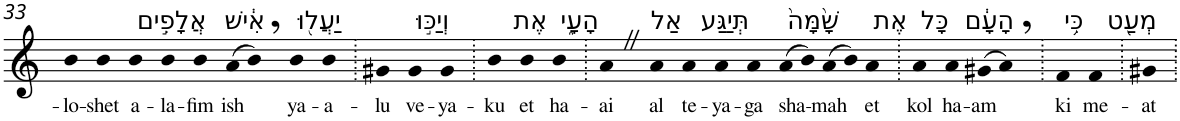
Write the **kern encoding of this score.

**kern	**text
*part1	*part1
*staff1	*staff1
*I"Piano	*
*I'Pno	*
!!LO:PB:g=z
*clefG2	*
*k[]	*
=33	=33
!	!LO:LY:b
4b	-lo-
!	!LO:LY:b
4b	-shet
!LO:TX:a:t=אֲלָפִ֣ים	!
!	!LO:LY:b
4b	a-
!	!LO:LY:b
4b	-la-
!	!LO:LY:b
4b	-fim
!LO:TX:a:t=אִ֔ישׁ	!
!	!LO:LY:b
(>8a	ish
8b,)	.
!LO:TX:a:t=יַעֲל֖וּ	!
!	!LO:LY:b
4b	ya-
!	!LO:LY:b
4b	-a-
=34.	=34.
!	!LO:LY:b
4g#X	-lu
!LO:TX:a:t=וְיַכּ֣וּ	!
!	!LO:LY:b
4g#	ve-
!	!LO:LY:b
4g#	-ya-
=35.	=35.
!	!LO:LY:b
4b	-ku
!LO:TX:a:t=אֶת	!
!	!LO:LY:b
4b	et
!LO:TX:a:t=הָעָ֑י	!
!	!LO:LY:b
4b	ha-
=36.	=36.
!	!LO:LY:b
4aZ	-ai
!LO:TX:a:t=אַל	!
!	!LO:LY:b
4a	al
!LO:TX:a:t=תְּיַגַּע	!
!	!LO:LY:b
4a	te-
!	!LO:LY:b
4a	-ya-
!	!LO:LY:b
4a	-ga
!LO:TX:a:t=שָׁ֙מָּה֙	!
!	!LO:LY:b
(>8a	sha-
8b)	.
!	!LO:LY:b
(>8a	-mah
8b)	.
!LO:TX:a:t=אֶת	!
!	!LO:LY:b
4a	et
=37.	=37.
!LO:TX:a:t=כָּל	!
!	!LO:LY:b
4a	kol
!LO:TX:a:t=הָעָ֔ם	!
!	!LO:LY:b
4a	ha-
!	!LO:LY:b
(>8g#X	-am
8a,)	.
=38.	=38.
!LO:TX:a:t=כִּ֥י	!
!	!LO:LY:b
4f	ki
!LO:TX:a:t=מְעַ֖ט	!
!	!LO:LY:b
4f	me-
=39.	=39.
!	!LO:LY:b
4g#X	-at
=.	=.
*-	*-
